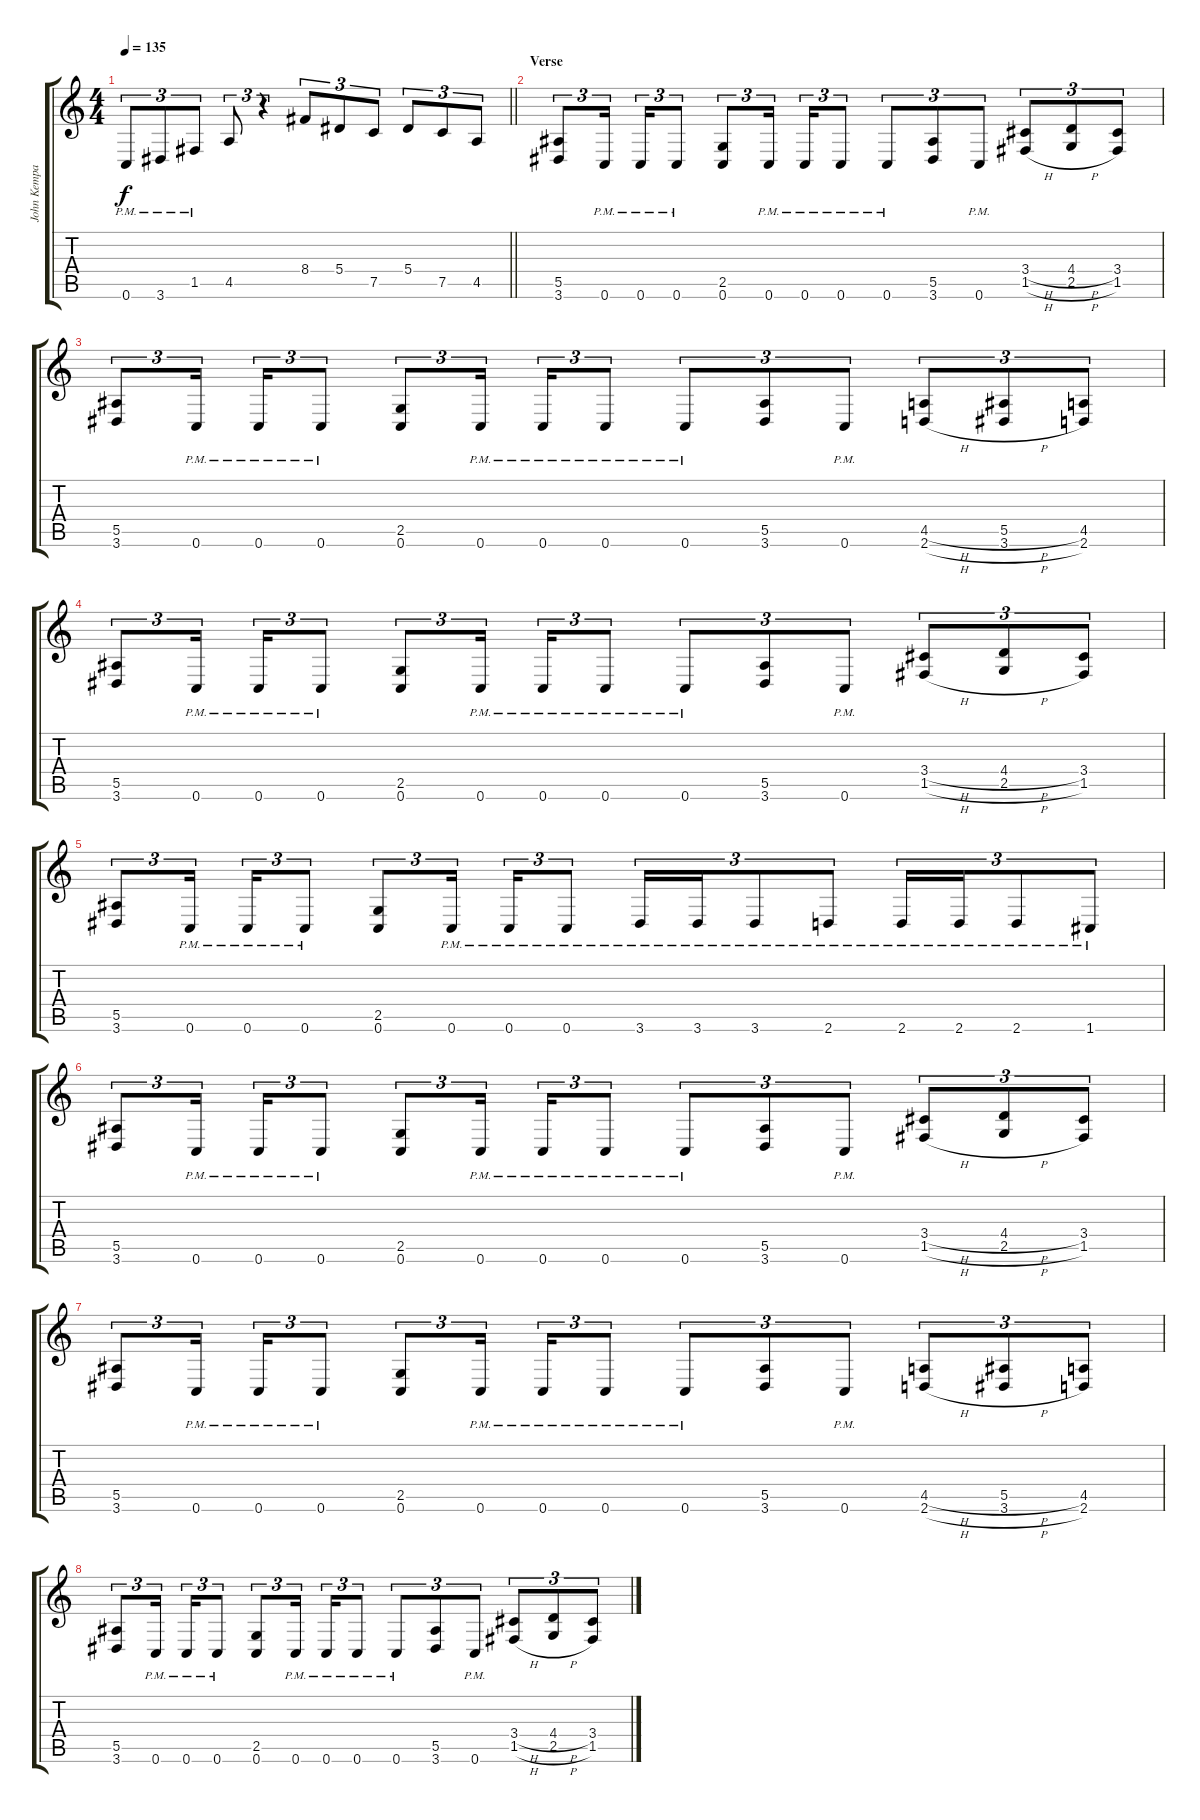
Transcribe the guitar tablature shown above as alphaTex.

\track ("John Kempainen" "John Kempa") {instrument overdrivenguitar}
\staff {score tabs}
\tuning (C4 G3 Eb3 Bb2 F2 C2) {hide}
\ts (4 4)
\tempo 135
\clef g2
\barLineRight lightlight
\ks c
0.6{pm}.8{tu (3 2) dy f} 3.6{pm}.8{tu (3 2)} 1.5{pm}.8{tu (3 2)} 4.5.8{tu (3 2)} r.4{tu (3 2)} 8.4.8{tu (3 2)} 5.4.8{tu (3 2)} 7.5.8{tu (3 2)} 5.4.8{tu (3 2)} 7.5.8{tu (3 2)} 4.5.8{tu (3 2)} |
\section ("" "Verse")
(5.5 3.6).8{tu (3 2)} 0.6{pm}.16{tu (3 2) beam splitsecondary} 0.6{pm}.16{tu (3 2)} 0.6{pm}.8{tu (3 2)} (2.5 0.6).8{tu (3 2)} 0.6{pm}.16{tu (3 2) beam splitsecondary} 0.6{pm}.16{tu (3 2)} 0.6{pm}.8{tu (3 2)} 0.6{pm}.8{tu (3 2)} (5.5 3.6).8{tu (3 2)} 0.6{pm}.8{tu (3 2)} (3.4{h} 1.5{h}).8{tu (3 2)} (4.4{h} 2.5{h}).8{tu (3 2)} (3.4 1.5).8{tu (3 2)} |
(5.5 3.6).8{tu (3 2)} 0.6{pm}.16{tu (3 2) beam splitsecondary} 0.6{pm}.16{tu (3 2)} 0.6{pm}.8{tu (3 2)} (2.5 0.6).8{tu (3 2)} 0.6{pm}.16{tu (3 2) beam splitsecondary} 0.6{pm}.16{tu (3 2)} 0.6{pm}.8{tu (3 2)} 0.6{pm}.8{tu (3 2)} (5.5 3.6).8{tu (3 2)} 0.6{pm}.8{tu (3 2)} (4.5{h} 2.6{h}).8{tu (3 2)} (5.5{h} 3.6{h}).8{tu (3 2)} (4.5 2.6).8{tu (3 2)} |
(5.5 3.6).8{tu (3 2)} 0.6{pm}.16{tu (3 2) beam splitsecondary} 0.6{pm}.16{tu (3 2)} 0.6{pm}.8{tu (3 2)} (2.5 0.6).8{tu (3 2)} 0.6{pm}.16{tu (3 2) beam splitsecondary} 0.6{pm}.16{tu (3 2)} 0.6{pm}.8{tu (3 2)} 0.6{pm}.8{tu (3 2)} (5.5 3.6).8{tu (3 2)} 0.6{pm}.8{tu (3 2)} (3.4{h} 1.5{h}).8{tu (3 2)} (4.4{h} 2.5{h}).8{tu (3 2)} (3.4 1.5).8{tu (3 2)} |
(5.5 3.6).8{tu (3 2)} 0.6{pm}.16{tu (3 2) beam splitsecondary} 0.6{pm}.16{tu (3 2)} 0.6{pm}.8{tu (3 2)} (2.5 0.6).8{tu (3 2)} 0.6{pm}.16{tu (3 2) beam splitsecondary} 0.6{pm}.16{tu (3 2)} 0.6{pm}.8{tu (3 2)} 3.6{pm}.16{tu (3 2)} 3.6{pm}.16{tu (3 2)} 3.6{pm}.8{tu (3 2)} 2.6{pm}.8{tu (3 2)} 2.6{pm}.16{tu (3 2)} 2.6{pm}.16{tu (3 2)} 2.6{pm}.8{tu (3 2)} 1.6{pm}.8{tu (3 2)} |
(5.5 3.6).8{tu (3 2)} 0.6{pm}.16{tu (3 2) beam splitsecondary} 0.6{pm}.16{tu (3 2)} 0.6{pm}.8{tu (3 2)} (2.5 0.6).8{tu (3 2)} 0.6{pm}.16{tu (3 2) beam splitsecondary} 0.6{pm}.16{tu (3 2)} 0.6{pm}.8{tu (3 2)} 0.6{pm}.8{tu (3 2)} (5.5 3.6).8{tu (3 2)} 0.6{pm}.8{tu (3 2)} (3.4{h} 1.5{h}).8{tu (3 2)} (4.4{h} 2.5{h}).8{tu (3 2)} (3.4 1.5).8{tu (3 2)} |
(5.5 3.6).8{tu (3 2)} 0.6{pm}.16{tu (3 2) beam splitsecondary} 0.6{pm}.16{tu (3 2)} 0.6{pm}.8{tu (3 2)} (2.5 0.6).8{tu (3 2)} 0.6{pm}.16{tu (3 2) beam splitsecondary} 0.6{pm}.16{tu (3 2)} 0.6{pm}.8{tu (3 2)} 0.6{pm}.8{tu (3 2)} (5.5 3.6).8{tu (3 2)} 0.6{pm}.8{tu (3 2)} (4.5{h} 2.6{h}).8{tu (3 2)} (5.5{h} 3.6{h}).8{tu (3 2)} (4.5 2.6).8{tu (3 2)} |
(5.5 3.6).8{tu (3 2)} 0.6{pm}.16{tu (3 2) beam splitsecondary} 0.6{pm}.16{tu (3 2)} 0.6{pm}.8{tu (3 2)} (2.5 0.6).8{tu (3 2)} 0.6{pm}.16{tu (3 2) beam splitsecondary} 0.6{pm}.16{tu (3 2)} 0.6{pm}.8{tu (3 2)} 0.6{pm}.8{tu (3 2)} (5.5 3.6).8{tu (3 2)} 0.6{pm}.8{tu (3 2)} (3.4{h} 1.5{h}).8{tu (3 2)} (4.4{h} 2.5{h}).8{tu (3 2)} (3.4 1.5).8{tu (3 2)}
